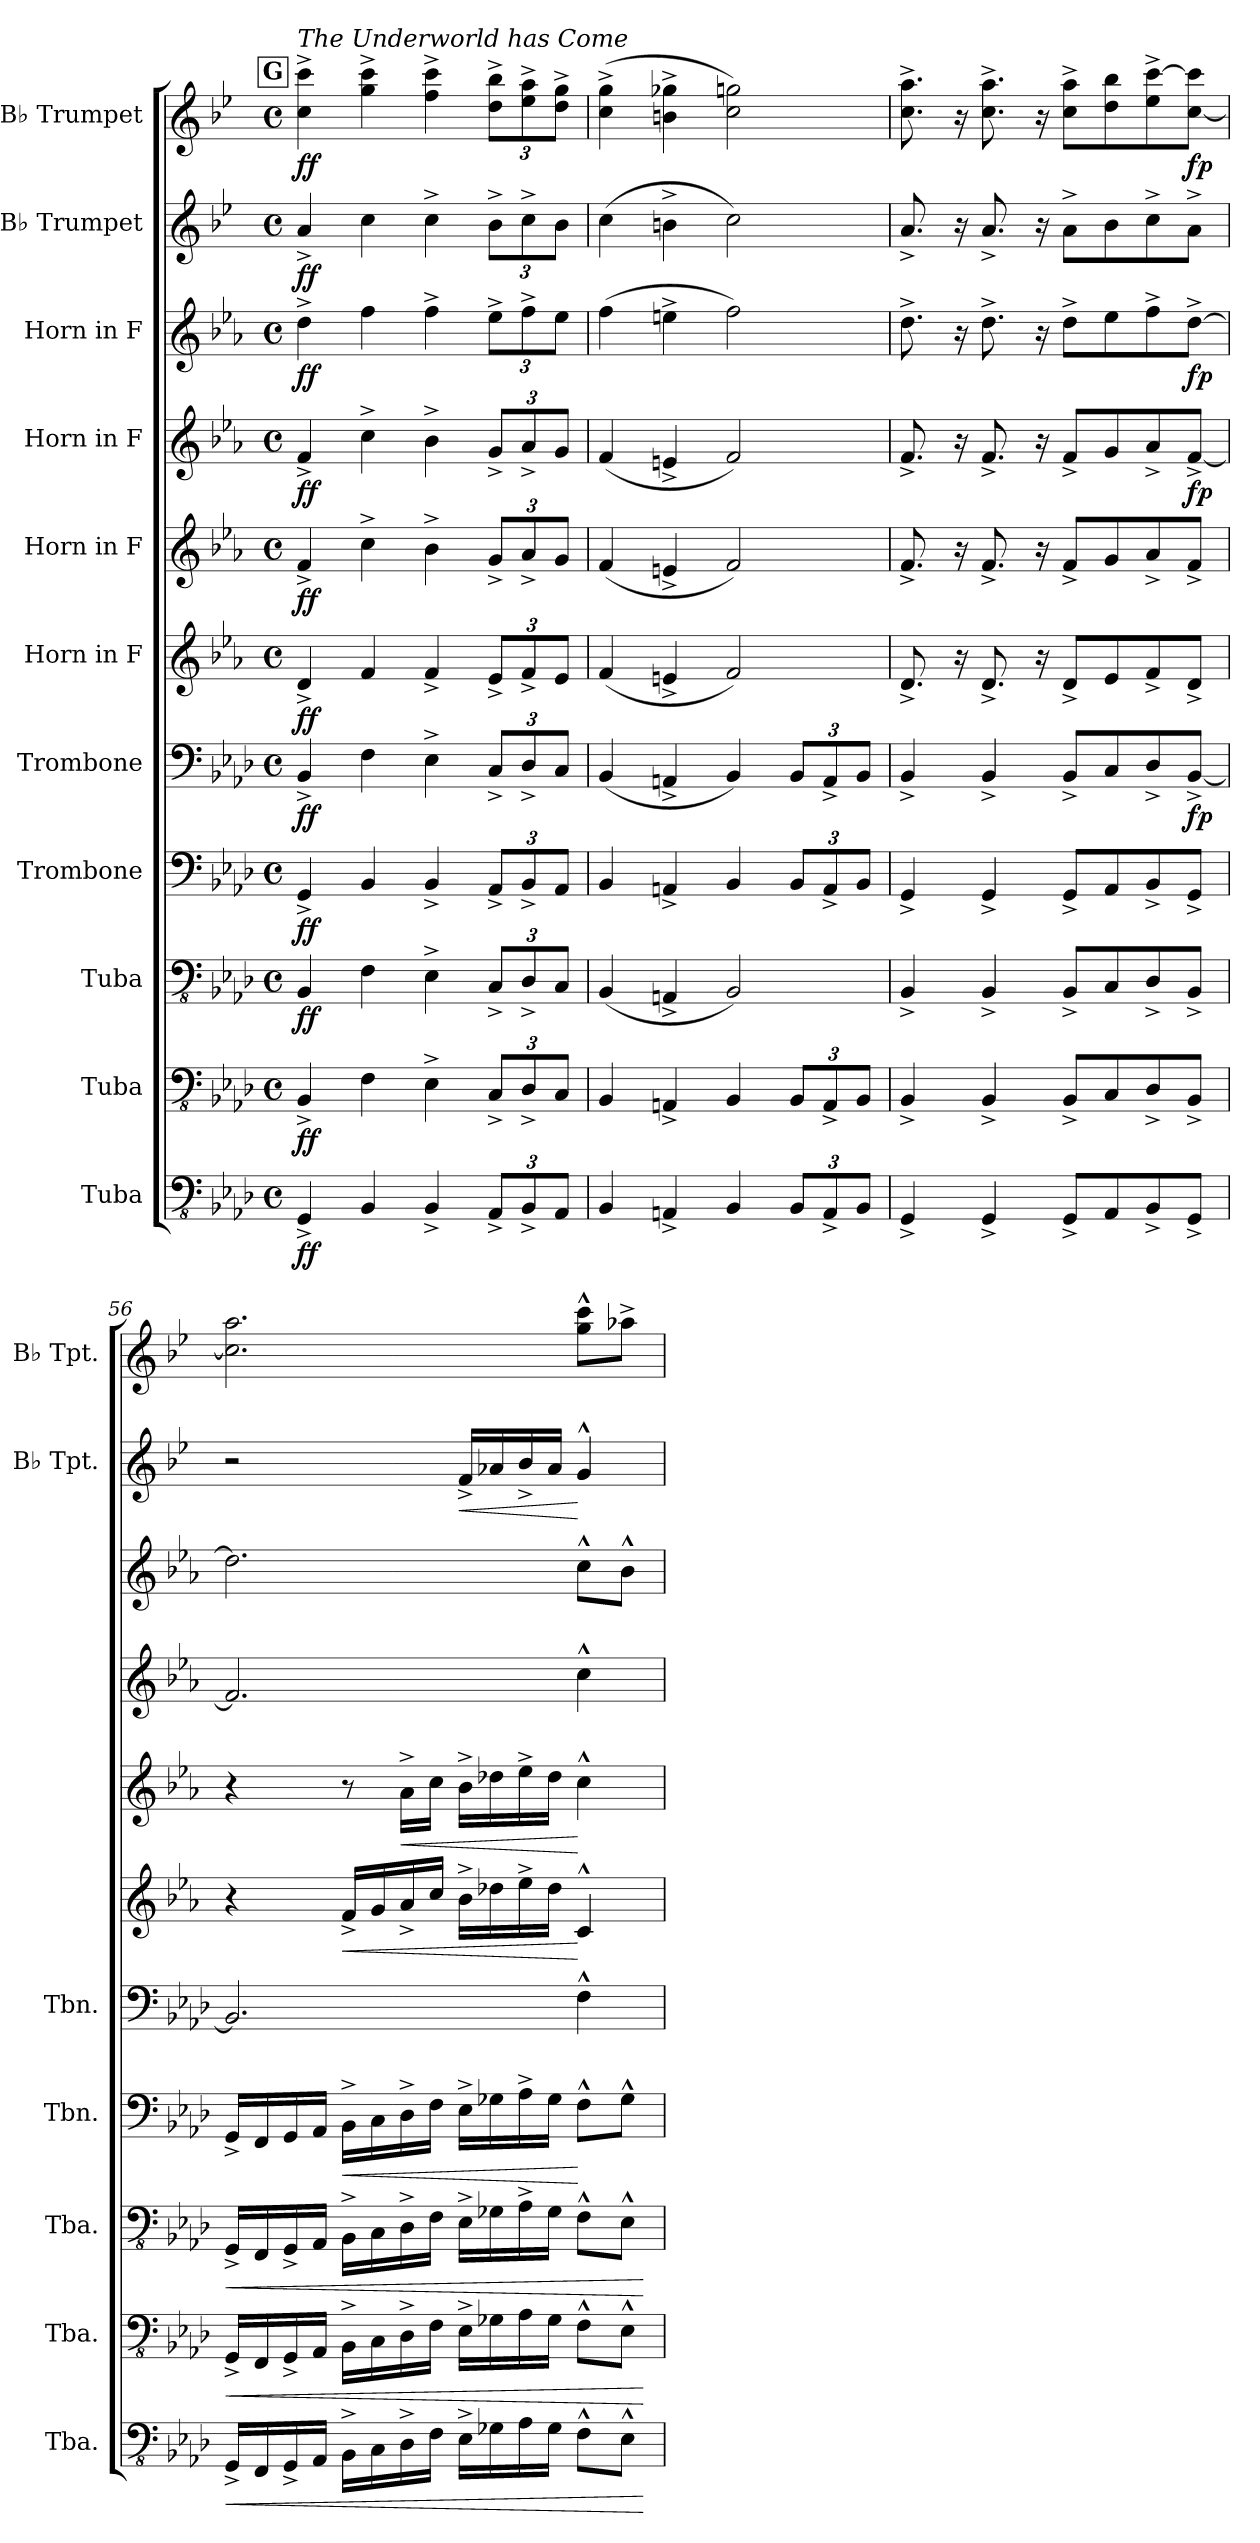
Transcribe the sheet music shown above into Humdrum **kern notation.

**kern	**dynam	**kern	**dynam	**kern	**dynam	**kern	**dynam	**kern	**dynam	**kern	**dynam	**kern	**dynam	**kern	**dynam	**kern	**dynam	**kern	**dynam	**kern	**dynam
*part11	*part11	*part10	*part10	*part9	*part9	*part8	*part8	*part7	*part7	*part6	*part6	*part5	*part5	*part4	*part4	*part3	*part3	*part2	*part2	*part1	*part1
*staff11	*staff11	*staff10	*staff10	*staff9	*staff9	*staff8	*staff8	*staff7	*staff7	*staff6	*staff6	*staff5	*staff5	*staff4	*staff4	*staff3	*staff3	*staff2	*staff2	*staff1	*staff1
*I"Tuba	*	*I"Tuba	*	*I"Tuba	*	*I"Trombone	*	*I"Trombone	*	*I"Horn in F	*	*I"Horn in F	*	*I"Horn in F	*	*I"Horn in F	*	*I"B♭ Trumpet	*	*I"B♭ Trumpet	*
*I'Tba.	*	*I'Tba.	*	*I'Tba.	*	*I'Tbn.	*	*I'Tbn.	*	*	*	*	*	*	*	*	*	*I'B♭ Tpt.	*	*I'B♭ Tpt.	*
*clefFv4	*	*clefFv4	*	*clefFv4	*	*clefF4	*	*clefF4	*	*clefG2	*	*clefG2	*	*clefG2	*	*clefG2	*	*clefG2	*	*clefG2	*
*	*	*	*	*	*	*	*	*	*	*ITrd4c7	*	*ITrd4c7	*	*ITrd4c7	*	*ITrd4c7	*	*ITrd1c2	*	*ITrd1c2	*
*k[b-e-a-d-]	*	*k[b-e-a-d-]	*	*k[b-e-a-d-]	*	*k[b-e-a-d-]	*	*k[b-e-a-d-]	*	*k[b-e-a-d-]	*	*k[b-e-a-d-]	*	*k[b-e-a-d-]	*	*k[b-e-a-d-]	*	*k[b-e-a-d-]	*	*k[b-e-a-d-]	*
*M4/4	*	*M4/4	*	*M4/4	*	*M4/4	*	*M4/4	*	*M4/4	*	*M4/4	*	*M4/4	*	*M4/4	*	*M4/4	*	*M4/4	*
*met(c)	*	*met(c)	*	*met(c)	*	*met(c)	*	*met(c)	*	*met(c)	*	*met(c)	*	*met(c)	*	*met(c)	*	*met(c)	*	*met(c)	*
!!LO:REH:place=s1:a:B:fs=14:t=G
=53	=53	=53	=53	=53	=53	=53	=53	=53	=53	=53	=53	=53	=53	=53	=53	=53	=53	=53	=53	=53	=53
!	!	!	!	!	!	!	!	!	!	!	!	!	!	!	!	!	!	!	!	!LO:TX:a:i:t=The Underworld has Come	!
!	!LO:DY:b	!	!LO:DY:b	!	!LO:DY:b	!	!LO:DY:b	!	!LO:DY:b	!	!LO:DY:b	!	!LO:DY:b	!	!LO:DY:b	!	!LO:DY:b	!	!LO:DY:b	!	!LO:DY:b
4GGG^/	ff	4BBB-^/	ff	4BBB-/	ff	4GG^/	ff	4BB-^/	ff	4G^/	ff	4B-^/	ff	4B-^/	ff	4g^\	ff	4g^/	ff	4b-\^ 4bb-\^	ff
4BBB-/	.	4FF\	.	4FF\	.	4BB-/	.	4F\	.	4B-/	.	4f^\	.	4f^\	.	4b-\	.	4b-\	.	4ff\^ 4bb-\^	.
4BBB-^/	.	4EE-^\	.	4EE-^\	.	4BB-^/	.	4E-^\	.	4B-^/	.	4e-^\	.	4e-^\	.	4b-^\	.	4b-^\	.	4ee-\^ 4bb-\^	.
*Xbrackettup	*	*Xbrackettup	*	*Xbrackettup	*	*Xbrackettup	*	*Xbrackettup	*	*Xbrackettup	*	*Xbrackettup	*	*Xbrackettup	*	*Xbrackettup	*	*Xbrackettup	*	*Xbrackettup	*
12AAA-^/L	.	12CC^/L	.	12CC^/L	.	12AA-^/L	.	12C^/L	.	12A-^/L	.	12c^/L	.	12c^/L	.	12a-^\L	.	12a-^\L	.	12cc\^ 12aa-\^L	.
12BBB-^/	.	12DD-^/	.	12DD-^/	.	12BB-^/	.	12D-^/	.	12B-^/	.	12d-^/	.	12d-^/	.	12b-^\	.	12b-^\	.	12dd-\^ 12gg\^	.
12AAA-/J	.	12CC/J	.	12CC/J	.	12AA-/J	.	12C/J	.	12A-/J	.	12c/J	.	12c/J	.	12a-\J	.	12a-\J	.	12cc\^ 12ff\^J	.
!!LO:PB:g=z
=54	=54	=54	=54	=54	=54	=54	=54	=54	=54	=54	=54	=54	=54	=54	=54	=54	=54	=54	=54	=54	=54
4BBB-/	.	4BBB-/	.	(4BBB-/	.	4BB-/	.	(4BB-/	.	(4B-/	.	(4B-/	.	(4B-/	.	(4b-\	.	(4b-\	.	(4b-\^ 4ff\^	.
4AAAn^/	.	4AAAn^/	.	4AAAn^/	.	4AAn^/	.	4AAn^/	.	4An^/	.	4An^/	.	4An^/	.	4an^\	.	4an^\	.	4an\^ 4ff-X\^	.
4BBB-/	.	4BBB-/	.	2BBB-/)	.	4BB-/	.	4BB-/)	.	2B-/)	.	2B-/)	.	2B-/)	.	2b-\)	.	2b-\)	.	2b-\ 2ffn\)	.
12BBB-/L	.	12BBB-/L	.	.	.	12BB-/L	.	12BB-/L	.	.	.	.	.	.	.	.	.	.	.	.	.
12AAA^/	.	12AAA^/	.	.	.	12AA^/	.	12AA^/	.	.	.	.	.	.	.	.	.	.	.	.	.
12BBB-/J	.	12BBB-/J	.	.	.	12BB-/J	.	12BB-/J	.	.	.	.	.	.	.	.	.	.	.	.	.
=55	=55	=55	=55	=55	=55	=55	=55	=55	=55	=55	=55	=55	=55	=55	=55	=55	=55	=55	=55	=55	=55
*	*	*	*	*	*	*	*	*	*	*	*	*	*	*	*	*	*	*	*	*MM80	*
4GGG^/	.	4BBB-^/	.	4BBB-^/	.	4GG^/	.	4BB-^/	.	8.G^/	.	8.B-^/	.	8.B-^/	.	8.g^\	.	8.g^/	.	8.b-\^ 8.gg\^	.
.	.	.	.	.	.	.	.	.	.	16r	.	16r	.	16r	.	16r	.	16r	.	16r	.
4GGG^/	.	4BBB-^/	.	4BBB-^/	.	4GG^/	.	4BB-^/	.	8.G^/	.	8.B-^/	.	8.B-^/	.	8.g^\	.	8.g^/	.	8.b-\^ 8.gg\^	.
.	.	.	.	.	.	.	.	.	.	16r	.	16r	.	16r	.	16r	.	16r	.	16r	.
8GGG^/L	.	8BBB-^/L	.	8BBB-^/L	.	8GG^/L	.	8BB-^/L	.	8G^/L	.	8B-^/L	.	8B-^/L	.	8g^\L	.	8g^\L	.	8b-\^ 8gg\^L	.
8AAA-/	.	8CC/	.	8CC/	.	8AA-/	.	8C/	.	8A-/	.	8c/	.	8c/	.	8a-\	.	8a-\	.	8cc\ 8aa-\	.
8BBB-^/	.	8DD-^/	.	8DD-^/	.	8BB-^/	.	8D-^/	.	8B-^/	.	8d-^/	.	8d-^/	.	8b-^\	.	8b-^\	.	8dd-\^ [8bb-\^	.
!	!	!	!	!	!	!	!	!	!LO:DY:b	!	!	!	!	!	!LO:DY:b	!	!LO:DY:b	!	!	!	!LO:DY:b
8GGG^/J	.	8BBB-^/J	.	8BBB-^/J	.	8GG^/J	.	[8BB-^/J	fp	8G^/J	.	8B-^/J	.	[8B-^/J	fp	[8g^\J	fp	8g^\J	.	[8b-\ 8bb-\]J	fp
=56	=56	=56	=56	=56	=56	=56	=56	=56	=56	=56	=56	=56	=56	=56	=56	=56	=56	=56	=56	=56	=56
!	!LO:HP:b	!	!LO:HP:b	!	!LO:HP:b	!	!	!	!	!	!	!	!	!	!	!	!	!	!	!	!
16GGG^/LL	<	16GGG^/LL	<	16GGG^/LL	<	16GG^/LL	.	2.BB-/]	.	4r	.	4r	.	2.B-/]	.	2.g\]	.	2r	.	2.b-\] 2.gg\	.
16FFF/	.	16FFF/	.	16FFF/	.	16FF/	.	.	.	.	.	.	.	.	.	.	.	.	.	.	.
16GGG^/	.	16GGG^/	.	16GGG^/	.	16GG/	.	.	.	.	.	.	.	.	.	.	.	.	.	.	.
16AAA-/JJ	.	16AAA-/JJ	.	16AAA-/JJ	.	16AA-/JJ	.	.	.	.	.	.	.	.	.	.	.	.	.	.	.
!	!	!	!	!	!	!	!LO:HP:b	!	!	!	!LO:HP:b	!	!	!	!	!	!	!	!	!	!
16BBB-^\LL	.	16BBB-^\LL	.	16BBB-^\LL	.	16BB-^\LL	<	.	.	16B-^/LL	<	8r	.	.	.	.	.	.	.	.	.
16CC\	.	16CC\	.	16CC\	.	16C\	.	.	.	16c/	.	.	.	.	.	.	.	.	.	.	.
!	!	!	!	!	!	!	!	!	!	!	!	!	!LO:HP:b	!	!	!	!	!	!	!	!
16DD-^\	.	16DD-^\	.	16DD-^\	.	16D-^\	.	.	.	16d-^/	.	16d-^\LL	<	.	.	.	.	.	.	.	.
16FF\JJ	.	16FF\JJ	.	16FF\JJ	.	16F\JJ	.	.	.	16f/JJ	.	16f\JJ	.	.	.	.	.	.	.	.	.
!	!	!	!	!	!	!	!	!	!	!	!	!	!	!	!	!	!	!	!LO:HP:b	!	!
16EE-^\LL	.	16EE-^\LL	.	16EE-^\LL	.	16E-^\LL	.	.	.	16e-^\LL	.	16e-^\LL	.	.	.	.	.	16e-^/LL	<	.	.
16GG-X\	.	16GG-X\	.	16GG-X\	.	16G-X\	.	.	.	16g-X\	.	16g-X\	.	.	.	.	.	16g-X/	.	.	.
16AA-\	.	16AA-\	.	16AA-^\	.	16A-^\	.	.	.	16a-^\	.	16a-^\	.	.	.	.	.	16a-^/	.	.	.
16GG-\JJ	.	16GG-\JJ	.	16GG-\JJ	.	16G-\JJ	.	.	.	16g-\JJ	.	16g-\JJ	.	.	.	.	.	16g-/JJ	.	.	.
8FF^^\L	.	8FF^^\L	.	8FF^^\L	.	8F^^\L	[	4F^^\	.	4F^^/	[	4f^^\	[	4f^^\	.	8f^^\L	.	4f^^/	[	8ff\^^ 8bb-\^^L	.
8EE-^^\J	.	8EE-^^\J	.	8EE-^^\J	.	8G-^^\J	.	.	.	.	.	.	.	.	.	8e-^^\J	.	.	.	8gg-X^\J	.
.	[	.	[	.	[	.	.	.	.	.	.	.	.	.	.	.	.	.	.	.	.
=	=	=	=	=	=	=	=	=	=	=	=	=	=	=	=	=	=	=	=	=	=
*-	*-	*-	*-	*-	*-	*-	*-	*-	*-	*-	*-	*-	*-	*-	*-	*-	*-	*-	*-	*-	*-
